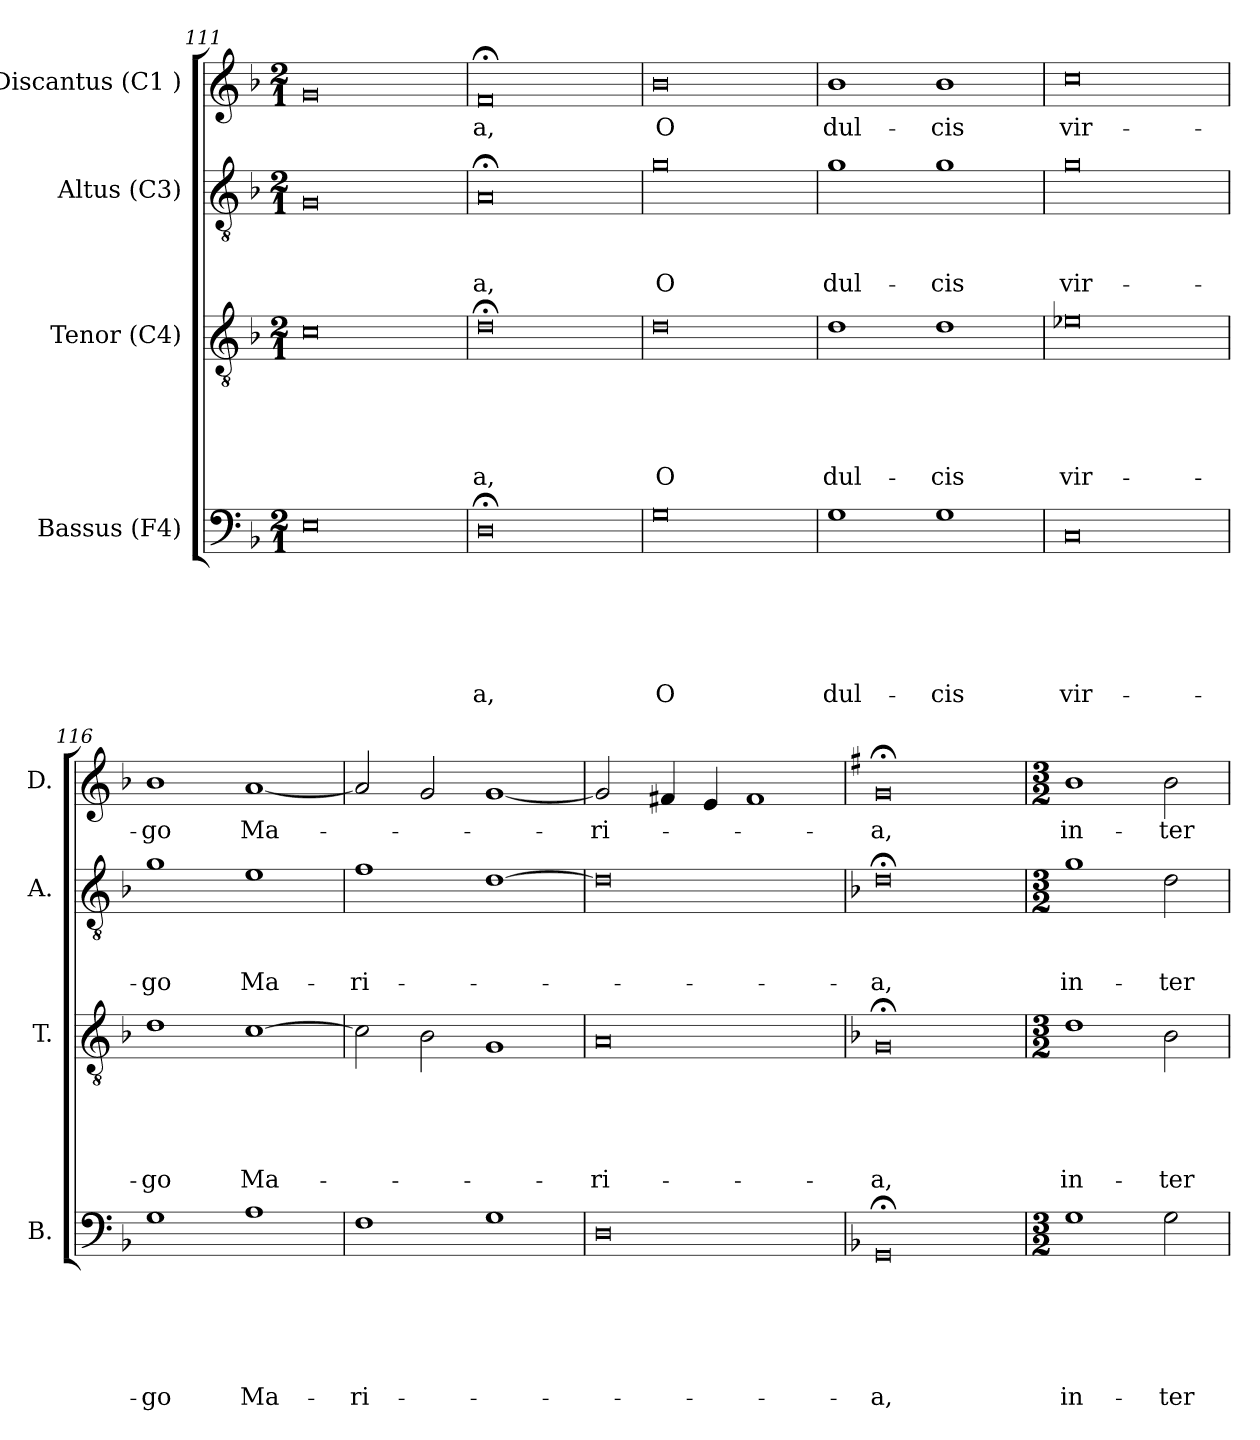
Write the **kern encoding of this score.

**kern	**text	**text	**text	**text	**text	**text	**kern	**text	**text	**text	**text	**text	**kern	**text	**text	**text	**kern	**text
*part4	*part4	*part4	*part4	*part4	*part4	*part4	*part3	*part3	*part3	*part3	*part3	*part3	*part2	*part2	*part2	*part2	*part1	*part1
*staff4	*staff4	*staff4	*staff4	*staff4	*staff4	*staff4	*staff3	*staff3	*staff3	*staff3	*staff3	*staff3	*staff2	*staff2	*staff2	*staff2	*staff1	*staff1
*I"Bassus (F4)	*	*	*	*	*	*	*I"Tenor (C4)	*	*	*	*	*	*I"Altus (C3)	*	*	*	*I"Discantus (C1 )	*
*I'B.	*	*	*	*	*	*	*I'T.	*	*	*	*	*	*I'A.	*	*	*	*I'D.	*
*clefF4	*	*	*	*	*	*	*clefGv2	*	*	*	*	*	*clefGv2	*	*	*	*clefG2	*
*k[b-]	*	*	*	*	*	*	*k[b-]	*	*	*	*	*	*k[b-]	*	*	*	*k[b-]	*
*F:	*	*	*	*	*	*	*F:	*	*	*	*	*	*F:	*	*	*	*F:	*
*M2/1	*	*	*	*	*	*	*M2/1	*	*	*	*	*	*M2/1	*	*	*	*M2/1	*
=111	=111	=111	=111	=111	=111	=111	=111	=111	=111	=111	=111	=111	=111	=111	=111	=111	=111	=111
0E	.	.	.	.	.	.	0c	.	.	.	.	.	0G	.	.	.	0g	.
=112	=112	=112	=112	=112	=112	=112	=112	=112	=112	=112	=112	=112	=112	=112	=112	=112	=112	=112
!	!	!	!	!	!	!LO:LY:b:rj	!	!	!	!	!	!LO:LY:b:rj	!	!	!	!LO:LY:b:rj	!	!LO:LY:b:rj
0D;<	.	.	.	.	.	-a,	0d;<	.	.	.	.	-a,	0A;	.	.	-a,	0f;	-a,
=113	=113	=113	=113	=113	=113	=113	=113	=113	=113	=113	=113	=113	=113	=113	=113	=113	=113	=113
!	!	!	!	!	!	!LO:LY:b:rj	!	!	!	!	!	!LO:LY:b:rj	!	!	!	!LO:LY:b:rj	!	!LO:LY:b:rj
0G	.	.	.	.	.	O	0d	.	.	.	.	O	0g	.	.	O	0b-	O
=114	=114	=114	=114	=114	=114	=114	=114	=114	=114	=114	=114	=114	=114	=114	=114	=114	=114	=114
!	!	!	!	!	!	!LO:LY:b	!	!	!	!	!	!LO:LY:b	!	!	!	!LO:LY:b	!	!LO:LY:b
1G	.	.	.	.	.	dul-	1d	.	.	.	.	dul-	1g	.	.	dul-	1b-	dul-
!	!	!	!	!	!	!LO:LY:b	!	!	!	!	!	!LO:LY:b	!	!	!	!LO:LY:b	!	!LO:LY:b
1G	.	.	.	.	.	-cis	1d	.	.	.	.	-cis	1g	.	.	-cis	1b-	-cis
=115	=115	=115	=115	=115	=115	=115	=115	=115	=115	=115	=115	=115	=115	=115	=115	=115	=115	=115
!	!	!	!	!	!	!LO:LY:b:rj	!	!	!	!	!	!LO:LY:b:rj	!	!	!	!LO:LY:b:rj	!	!LO:LY:b:rj
0C	.	.	.	.	.	vir-	0e-X	.	.	.	.	vir-	0g	.	.	vir-	0cc	vir-
!!LO:LB:g=z
=116	=116	=116	=116	=116	=116	=116	=116	=116	=116	=116	=116	=116	=116	=116	=116	=116	=116	=116
!	!	!	!	!	!	!LO:LY:b	!	!	!	!	!	!LO:LY:b	!	!	!	!LO:LY:b	!	!LO:LY:b
1G	.	.	.	.	.	-go	1d	.	.	.	.	-go	1g	.	.	-go	1b-	-go
!	!	!	!	!	!	!LO:LY:b	!	!	!	!	!	!LO:LY:b	!	!	!	!LO:LY:b	!	!LO:LY:b
1A	.	.	.	.	.	Ma-	[>1c	.	.	.	.	Ma-	1e	.	.	Ma-	[<1a	Ma-
=117	=117	=117	=117	=117	=117	=117	=117	=117	=117	=117	=117	=117	=117	=117	=117	=117	=117	=117
!	!	!	!	!	!	!LO:LY:b	!	!	!	!	!	!	!	!	!	!LO:LY:b	!	!
1F	.	.	.	.	.	-ri-	2c\]	.	.	.	.	.	1f	.	.	-ri-	2a/]	.
.	.	.	.	.	.	.	2B-\	.	.	.	.	.	.	.	.	.	2g/	.
1G	.	.	.	.	.	.	1G	.	.	.	.	.	[>1d	.	.	.	[<1g	.
=118	=118	=118	=118	=118	=118	=118	=118	=118	=118	=118	=118	=118	=118	=118	=118	=118	=118	=118
!	!	!	!	!	!	!	!	!	!	!	!	!LO:LY:b:rj	!	!	!	!	!	!LO:LY:b
0D	.	.	.	.	.	.	0A	.	.	.	.	-ri-	0d]	.	.	.	2g/]	-ri-
.	.	.	.	.	.	.	.	.	.	.	.	.	.	.	.	.	4f#/	.
.	.	.	.	.	.	.	.	.	.	.	.	.	.	.	.	.	4e/	.
.	.	.	.	.	.	.	.	.	.	.	.	.	.	.	.	.	1f#	.
=119	=119	=119	=119	=119	=119	=119	=119	=119	=119	=119	=119	=119	=119	=119	=119	=119	=119	=119
*	*	*	*	*	*	*	*	*	*	*	*	*	*	*	*	*	*k[f#]	*
*	*	*	*	*	*	*	*	*	*	*	*	*	*	*	*	*	*G:	*
!	!	!	!	!	!	!LO:LY:b:rj	!	!	!	!	!	!LO:LY:b:rj	!	!	!	!LO:LY:b:rj	!	!LO:LY:b:rj
0GG;	.	.	.	.	.	-a,	0G;	.	.	.	.	-a,	0d;<	.	.	-a,	0g;	-a,
=120	=120	=120	=120	=120	=120	=120	=120	=120	=120	=120	=120	=120	=120	=120	=120	=120	=120	=120
*M3/2	*	*	*	*	*	*	*M3/2	*	*	*	*	*	*M3/2	*	*	*	*M3/2	*
!	!	!	!	!	!	!LO:LY:b	!	!	!	!	!	!LO:LY:b	!	!	!	!LO:LY:b	!	!LO:LY:b
1G	.	.	.	.	.	in-	1d	.	.	.	.	in-	1g	.	.	in-	1b	in-
!	!	!	!	!	!	!LO:LY:b	!	!	!	!	!	!LO:LY:b	!	!	!	!LO:LY:b	!	!LO:LY:b
2G\	.	.	.	.	.	-ter-	2B-\	.	.	.	.	-ter-	2d\	.	.	-ter-	2b\	-ter-
=	=	=	=	=	=	=	=	=	=	=	=	=	=	=	=	=	=	=
*-	*-	*-	*-	*-	*-	*-	*-	*-	*-	*-	*-	*-	*-	*-	*-	*-	*-	*-
